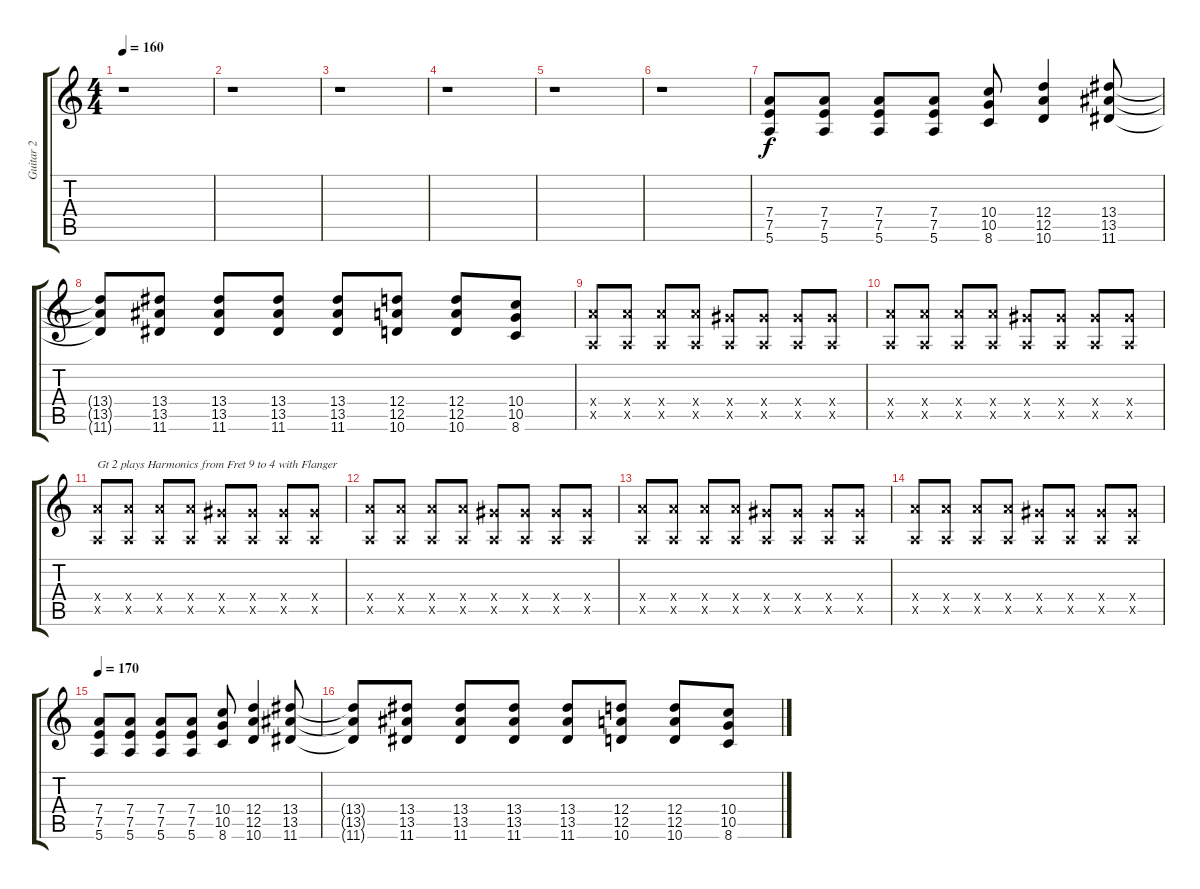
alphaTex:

\track ("Guitar 2" "Guitar 2") {instrument distortionguitar}
\staff {score tabs}
\tuning (E4 B3 G3 D3 A2 E2) {hide}
\ts (4 4)
\tempo 160
\clef g2
\ks c
r.1{dy f instrument distortionguitar} |
r.1 |
r.1 |
r.1 |
r.1 |
r.1 |
(7.4 7.5 5.6).8 (7.4 7.5 5.6).8 (7.4 7.5 5.6).8 (7.4 7.5 5.6).8 (10.4 10.5 8.6).8 (12.4 12.5 10.6).4 (13.4 13.5 11.6).8 |
(13.4{t} 13.5{t} 11.6{t}).8 (13.4 13.5 11.6).8 (13.4 13.5 11.6).8 (13.4 13.5 11.6).8 (13.4 13.5 11.6).8 (12.4 12.5 10.6).8 (12.4 12.5 10.6).8 (10.4 10.5 8.6).8 |
(7.4{x} 0.5{x}).8 (7.4{x} 0.5{x}).8 (7.4{x} 0.5{x}).8 (7.4{x} 0.5{x}).8 (6.4{x} 0.5{x}).8 (6.4{x} 0.5{x}).8 (6.4{x} 0.5{x}).8 (6.4{x} 0.5{x}).8 |
(7.4{x} 0.5{x}).8 (7.4{x} 0.5{x}).8 (7.4{x} 0.5{x}).8 (7.4{x} 0.5{x}).8 (6.4{x} 0.5{x}).8 (6.4{x} 0.5{x}).8 (6.4{x} 0.5{x}).8 (6.4{x} 0.5{x}).8 |
(7.4{x} 0.5{x}).8{txt "Gt 2 plays Harmonics from Fret 9 to 4 with Flanger"} (7.4{x} 0.5{x}).8 (7.4{x} 0.5{x}).8 (7.4{x} 0.5{x}).8 (6.4{x} 0.5{x}).8 (6.4{x} 0.5{x}).8 (6.4{x} 0.5{x}).8 (6.4{x} 0.5{x}).8 |
(7.4{x} 0.5{x}).8 (7.4{x} 0.5{x}).8 (7.4{x} 0.5{x}).8 (7.4{x} 0.5{x}).8 (6.4{x} 0.5{x}).8 (6.4{x} 0.5{x}).8 (6.4{x} 0.5{x}).8 (6.4{x} 0.5{x}).8 |
(7.4{x} 0.5{x}).8 (7.4{x} 0.5{x}).8 (7.4{x} 0.5{x}).8 (7.4{x} 0.5{x}).8 (6.4{x} 0.5{x}).8 (6.4{x} 0.5{x}).8 (6.4{x} 0.5{x}).8 (6.4{x} 0.5{x}).8 |
(7.4{x} 0.5{x}).8 (7.4{x} 0.5{x}).8 (7.4{x} 0.5{x}).8 (7.4{x} 0.5{x}).8 (6.4{x} 0.5{x}).8 (6.4{x} 0.5{x}).8 (6.4{x} 0.5{x}).8 (6.4{x} 0.5{x}).8 |
\tempo 170
(7.4 7.5 5.6).8 (7.4 7.5 5.6).8 (7.4 7.5 5.6).8 (7.4 7.5 5.6).8 (10.4 10.5 8.6).8 (12.4 12.5 10.6).4 (13.4 13.5 11.6).8 |
(13.4{t} 13.5{t} 11.6{t}).8 (13.4 13.5 11.6).8 (13.4 13.5 11.6).8 (13.4 13.5 11.6).8 (13.4 13.5 11.6).8 (12.4 12.5 10.6).8 (12.4 12.5 10.6).8 (10.4 10.5 8.6).8
